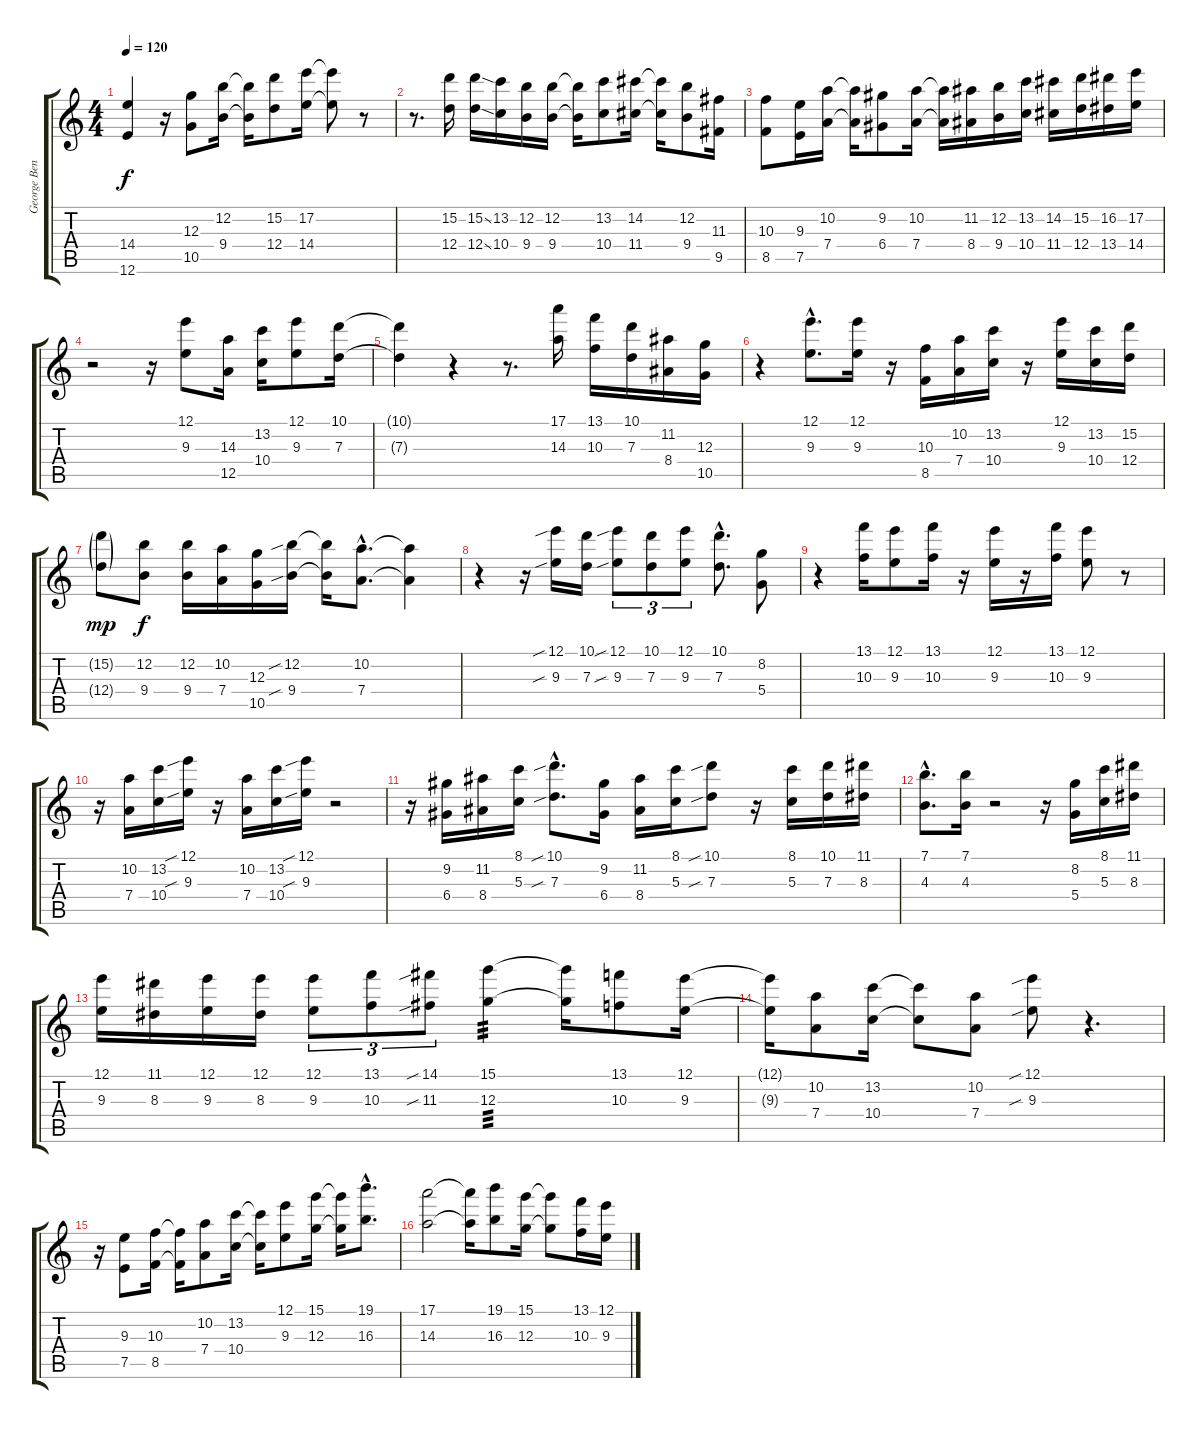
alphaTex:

\track ("George Benson" "George Ben") {instrument electricguitarjazz}
\staff {score tabs}
\tuning (E4 B3 G3 D3 A2 E2) {hide}
\ts (4 4)
\tempo 120
\clef g2
\ks c
(14.4 12.6).4{dy f} r.16 (12.3 10.5).8 (12.2 9.4).16 (12.2{t} 9.4{t}).16 (15.2 12.4).8 (17.2 14.4).16 (17.2{t} 14.4{t}).8 r.8 |
r.8{d} (15.2 12.4).16 (15.2{ss} 12.4{ss}).16 (13.2 10.4).16 (12.2 9.4).16 (12.2 9.4).16 (12.2{t} 9.4{t}).16 (13.2 10.4).8 (14.2 11.4).16 (14.2{t} 11.4{t}).16 (12.2 9.4).8 (11.3 9.5).16 |
(10.3 8.5).8 (9.3 7.5).16 (10.2 7.4).16 (10.2{t} 7.4{t}).16 (9.2 6.4).8 (10.2 7.4).16 (10.2{t} 7.4{t}).16 (11.2 8.4).16 (12.2 9.4).16 (13.2 10.4).16 (14.2 11.4).16 (15.2 12.4).16 (16.2 13.4).16 (17.2 14.4).16 |
r.2 r.16 (12.1 9.3).8 (14.3 12.5).16 (13.2 10.4).16 (12.1 9.3).8 (10.1 7.3).16 |
(10.1{t} 7.3{t}).4 r.4 r.8{d} (17.1 14.3).16 (13.1 10.3).16 (10.1 7.3).16 (11.2 8.4).16 (12.3 10.5).16 |
r.4 (12.1{hac} 9.3{hac}).8{d} (12.1 9.3).16 r.16 (10.3 8.5).16 (10.2 7.4).16 (13.2 10.4).16 r.16 (12.1 9.3).16 (13.2 10.4).16 (15.2 12.4).16 |
(15.2{g} 12.4{g}).8{dy mp} (12.2 9.4).8{dy f} (12.2 9.4).16 (10.2 7.4).16 (12.3 10.5).16 (12.2{sib} 9.4{sib}).16 (12.2{t} 9.4{t}).16 (10.2{hac} 7.4{hac}).8{d} (10.2{t} 7.4{t}).4 |
r.4 r.16 (12.1{sib} 9.3{sib}).16 (10.1 7.3).16 (12.1{sib} 9.3{sib}).8{tu (3 2)} (10.1 7.3).8{tu (3 2)} (12.1 9.3).8{tu (3 2)} (10.1{hac} 7.3{hac}).8{d} (8.2 5.4).8 |
r.4 (13.1 10.3).16 (12.1 9.3).8 (13.1 10.3).16 r.16 (12.1 9.3).16 r.16 (13.1 10.3).16 (12.1 9.3).8 r.8 |
r.16 (10.2 7.4).16 (13.2 10.4).16 (12.1{sib} 9.3{sib}).16 r.16 (10.2 7.4).16 (13.2 10.4).16 (12.1{sib} 9.3{sib}).16 r.2 |
r.16 (9.2 6.4).16 (11.2 8.4).16 (8.1 5.3).16 (10.1{sib hac} 7.3{sib hac}).8{d} (9.2 6.4).16 (11.2 8.4).16 (8.1 5.3).16 (10.1{sib} 7.3{sib}).8 r.16 (8.1 5.3).16 (10.1 7.3).16 (11.1 8.3).16 |
(7.1{hac} 4.3{hac}).8{d} (7.1 4.3).16 r.2 r.16 (8.2 5.4).16 (8.1 5.3).16 (11.1 8.3).16 |
(12.1 9.3).16 (11.1 8.3).16 (12.1 9.3).16 (12.1 8.3).16 (12.1 9.3).8{tu (3 2)} (13.1 10.3).8{tu (3 2)} (14.1{sib} 11.3{sib}).8{tu (3 2)} (15.1 12.3).4{tp 3} (15.1{t} 12.3{t}).16 (13.1 10.3).8 (12.1 9.3).16 |
(12.1{t} 9.3{t}).16 (10.2 7.4).8 (13.2 10.4).16 (13.2{t} 10.4{t}).8 (10.2 7.4).8 (12.1{sib} 9.3{sib}).8 r.4{d} |
r.16 (9.3 7.5).8 (10.3 8.5).16 (10.3{t} 8.5{t}).16 (10.2 7.4).8 (13.2 10.4).16 (13.2{t} 10.4{t}).16 (12.1 9.3).8 (15.1 12.3).16 (15.1{t} 12.3{t}).16 (19.1{hac} 16.3{hac}).8{d} |
(17.1 14.3).2 (17.1{t} 14.3{t}).16 (19.1 16.3).8 (15.1 12.3).16 (15.1{t} 12.3{t}).8 (13.1 10.3).16 (12.1 9.3).16
